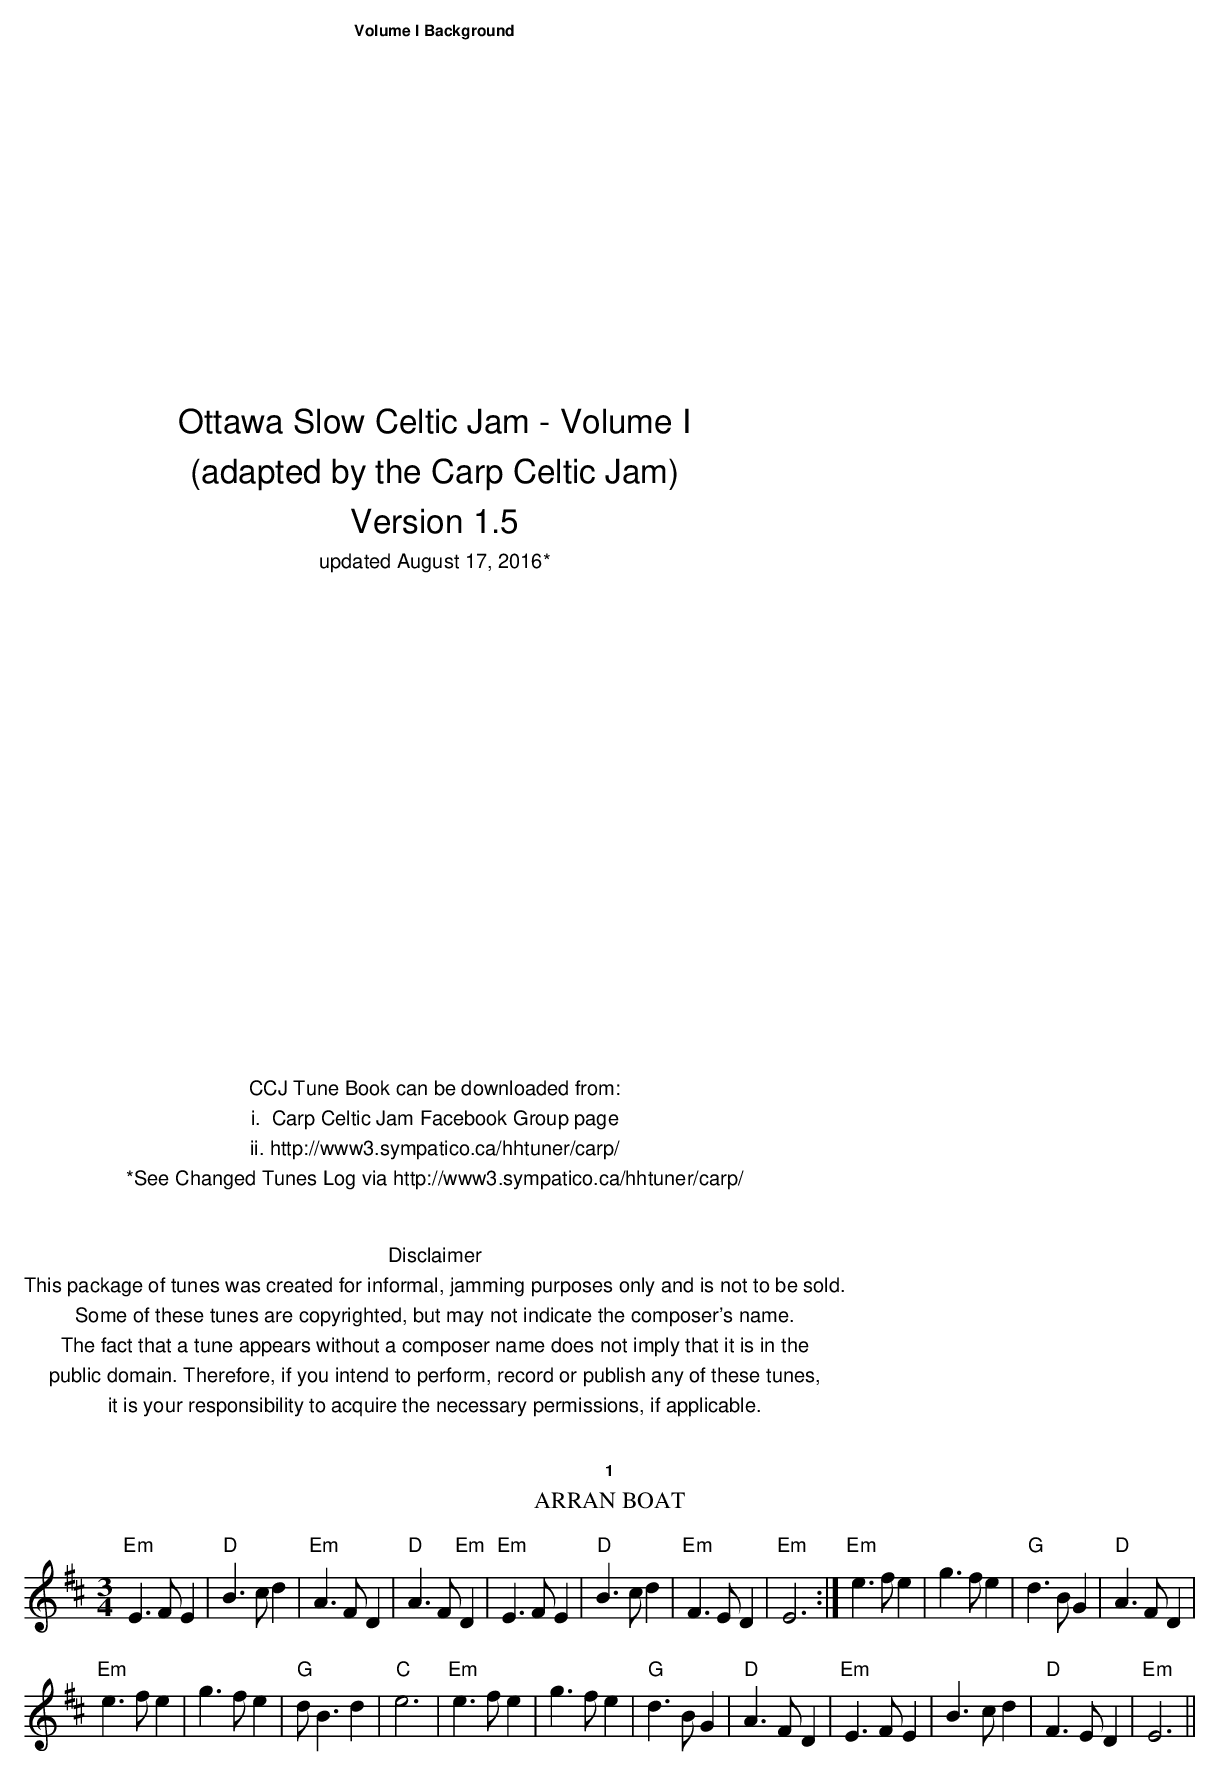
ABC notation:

X:1
T: Arran Boat
M: 3/4
L: 1/8
K: Edor
  "Em"E3 F E2|"D"B3 c d2|"Em"A3 F D2|"D" A3 F "Em" D2|\
 "Em"E3 F E2|"D"B3 c d2|"Em"F3 E D2|"Em"E6:|\
 "Em"e3 f e2|g3 f e2|"G"d3 B G2|"D"A3 F D2|
 "Em"e3 f e2|g3 f e2|"G"d B3 d2|"C"e6|\
 "Em"e3 f e2|g3 f e2|"G"d3 B G2|"D"A3 F D2|\
 "Em"E3 F E2|B3 c d2|"D"F3 E D2|"Em"E6||
